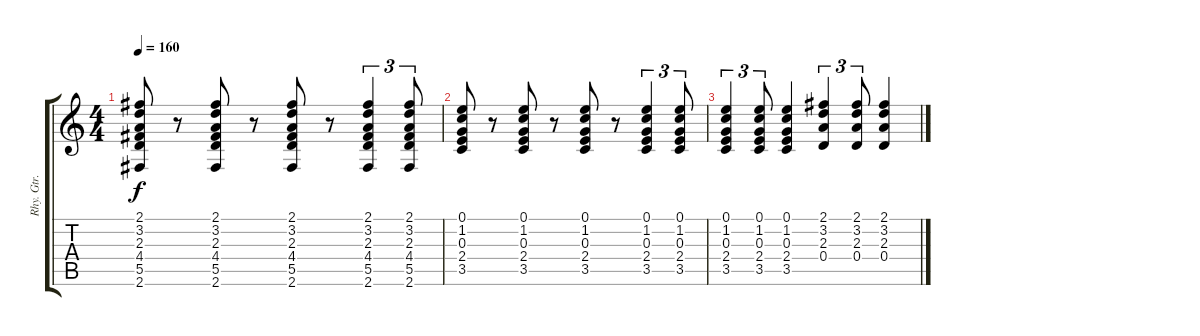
\track ("Rhy. Gtr. 2" "Rhy. Gtr. ") {instrument acousticguitarsteel}
\staff {score tabs}
\tuning (E4 B3 G3 D3 A2 E2) {hide}
\ts (4 4)
\tempo 160
\clef g2
\ks c
(2.1 3.2 2.3 4.4 5.5 2.6).8{dy f} r.8 (2.1 3.2 2.3 4.4 5.5 2.6).8 r.8 (2.1 3.2 2.3 4.4 5.5 2.6).8 r.8 (2.1 3.2 2.3 4.4 5.5 2.6).4{tu (3 2)} (2.1 3.2 2.3 4.4 5.5 2.6).8{tu (3 2)} |
(0.1 1.2 0.3 2.4 3.5).8 r.8 (0.1 1.2 0.3 2.4 3.5).8 r.8 (0.1 1.2 0.3 2.4 3.5).8 r.8 (0.1 1.2 0.3 2.4 3.5).4{tu (3 2)} (0.1 1.2 0.3 2.4 3.5).8{tu (3 2)} |
(0.1 1.2 0.3 2.4 3.5).4{tu (3 2)} (0.1 1.2 0.3 2.4 3.5).8{tu (3 2)} (0.1 1.2 0.3 2.4 3.5).4 (2.1 3.2 2.3 0.4).4{tu (3 2)} (2.1 3.2 2.3 0.4).8{tu (3 2)} (2.1 3.2 2.3 0.4).4
